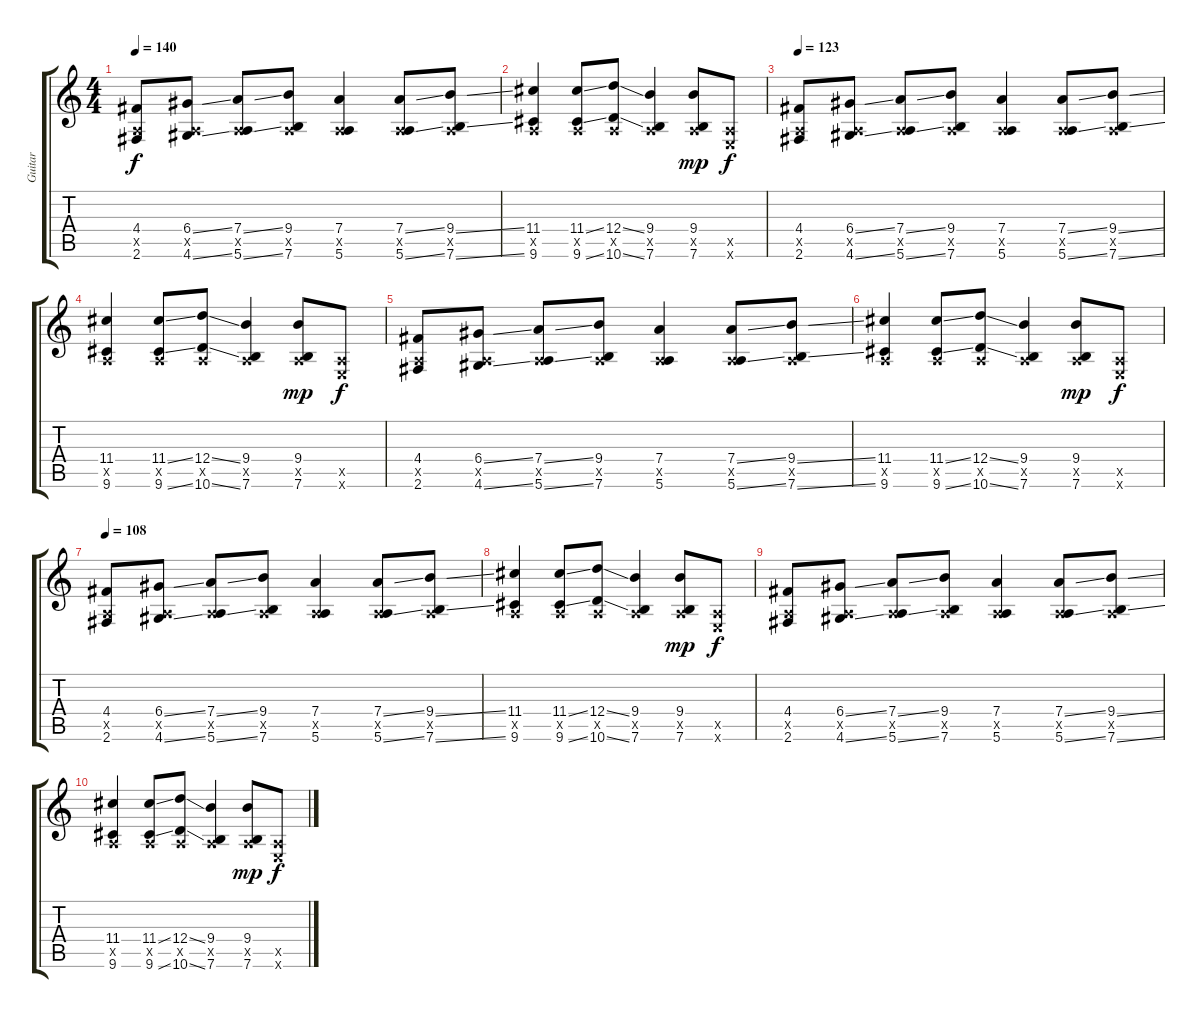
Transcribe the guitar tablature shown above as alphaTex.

\track ("Guitar" "Guitar") {instrument distortionguitar}
\staff {score tabs}
\tuning (E4 B3 G3 D3 A2 E2) {hide}
\ts (4 4)
\tempo 140
\clef g2
\ks c
(4.4 0.5{x} 2.6).8{dy f} (6.4{ss} 0.5{x} 4.6{ss}).8 (7.4{ss} 0.5{x} 5.6{ss}).8 (9.4 0.5{x} 7.6).8 (7.4 0.5{x} 5.6).4 (7.4{ss} 0.5{x} 5.6{ss}).8 (9.4{ss} 0.5{x} 7.6{ss}).8 |
(11.4 0.5{x} 9.6).4 (11.4{ss} 0.5{x} 9.6{ss}).8 (12.4{ss} 0.5{x} 10.6{ss}).8 (9.4 0.5{x} 7.6).4 (9.4 0.5{x} 7.6).8{dy mp} (0.5{x} 0.6{x}).8{dy f} |
\tempo 123
(4.4 0.5{x} 2.6).8{volume 8} (6.4{ss} 0.5{x} 4.6{ss}).8 (7.4{ss} 0.5{x} 5.6{ss}).8 (9.4 0.5{x} 7.6).8 (7.4 0.5{x} 5.6).4 (7.4{ss} 0.5{x} 5.6{ss}).8 (9.4{ss} 0.5{x} 7.6{ss}).8 |
(11.4 0.5{x} 9.6).4 (11.4{ss} 0.5{x} 9.6{ss}).8 (12.4{ss} 0.5{x} 10.6{ss}).8 (9.4 0.5{x} 7.6).4 (9.4 0.5{x} 7.6).8{dy mp} (0.5{x} 0.6{x}).8{dy f} |
(4.4 0.5{x} 2.6).8 (6.4{ss} 0.5{x} 4.6{ss}).8 (7.4{ss} 0.5{x} 5.6{ss}).8 (9.4 0.5{x} 7.6).8 (7.4 0.5{x} 5.6).4 (7.4{ss} 0.5{x} 5.6{ss}).8 (9.4{ss} 0.5{x} 7.6{ss}).8 |
(11.4 0.5{x} 9.6).4 (11.4{ss} 0.5{x} 9.6{ss}).8 (12.4{ss} 0.5{x} 10.6{ss}).8 (9.4 0.5{x} 7.6).4 (9.4 0.5{x} 7.6).8{dy mp} (0.5{x} 0.6{x}).8{dy f} |
\tempo 108
(4.4 0.5{x} 2.6).8 (6.4{ss} 0.5{x} 4.6{ss}).8 (7.4{ss} 0.5{x} 5.6{ss}).8 (9.4 0.5{x} 7.6).8 (7.4 0.5{x} 5.6).4 (7.4{ss} 0.5{x} 5.6{ss}).8 (9.4{ss} 0.5{x} 7.6{ss}).8 |
(11.4 0.5{x} 9.6).4 (11.4{ss} 0.5{x} 9.6{ss}).8 (12.4{ss} 0.5{x} 10.6{ss}).8 (9.4 0.5{x} 7.6).4 (9.4 0.5{x} 7.6).8{dy mp} (0.5{x} 0.6{x}).8{dy f} |
(4.4 0.5{x} 2.6).8 (6.4{ss} 0.5{x} 4.6{ss}).8 (7.4{ss} 0.5{x} 5.6{ss}).8 (9.4 0.5{x} 7.6).8 (7.4 0.5{x} 5.6).4 (7.4{ss} 0.5{x} 5.6{ss}).8 (9.4{ss} 0.5{x} 7.6{ss}).8 |
(11.4 0.5{x} 9.6).4 (11.4{ss} 0.5{x} 9.6{ss}).8 (12.4{ss} 0.5{x} 10.6{ss}).8 (9.4 0.5{x} 7.6).4 (9.4 0.5{x} 7.6).8{dy mp} (0.5{x} 0.6{x}).8{dy f}
